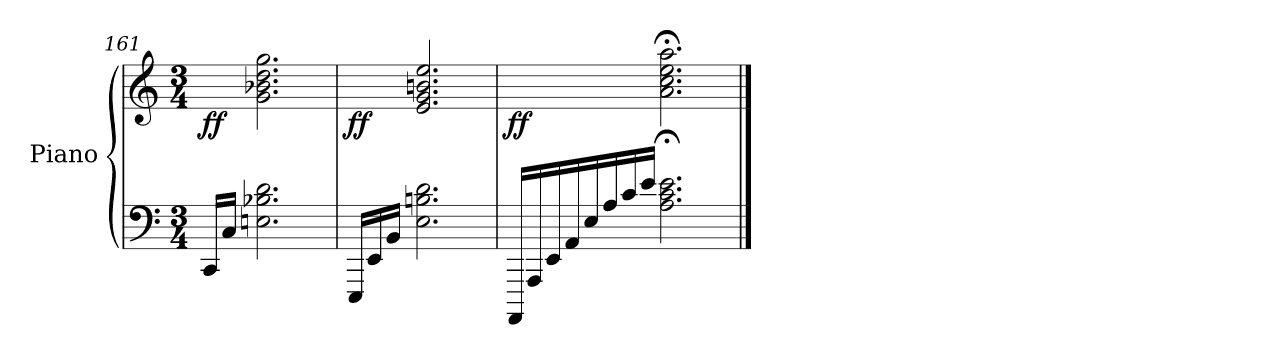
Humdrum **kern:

**kern	**kern	**dynam
*part1	*part1	*part1
*staff2	*staff1	*staff1/2
*I"Piano	*	*
*I'Pno.	*	*
*clefF4	*clefG2	*
*k[]	*k[]	*
*M3/4	*M3/4	*
=161	=161	=161
!	!	!LO:DY:b
16CC!/LL	8ryy	ff
16C!/JJ	.	.
2.En\ 2.B-X\ 2.d\	2.g\ 2.b-X\ 2.dd\ 2.gg\	.
=162	=162	=162
!	!	!LO:DY:b
16EEE!/LL	8ryy	ff
16EE!/	.	.
16BB!/JJ	16ryy	.
2.E\ 2.Bn\ 2.d\	2.e/ 2.g/ 2.bn/ 2.ee/	.
=163	=163	=163
!	!	!LO:DY:b
16AAAA!/LL	2ryy	ff
16AAA!/	.	.
16EE!/	.	.
16AA!/	.	.
16E!/	.	.
16A!/	.	.
16c!/	.	.
16e!/JJ	.	.
2.A\;< 2.c\;< 2.e\;<	2.a\;< 2.cc\;< 2.ee\;< 2.aa\;<	.
==	==	==
*-	*-	*-
